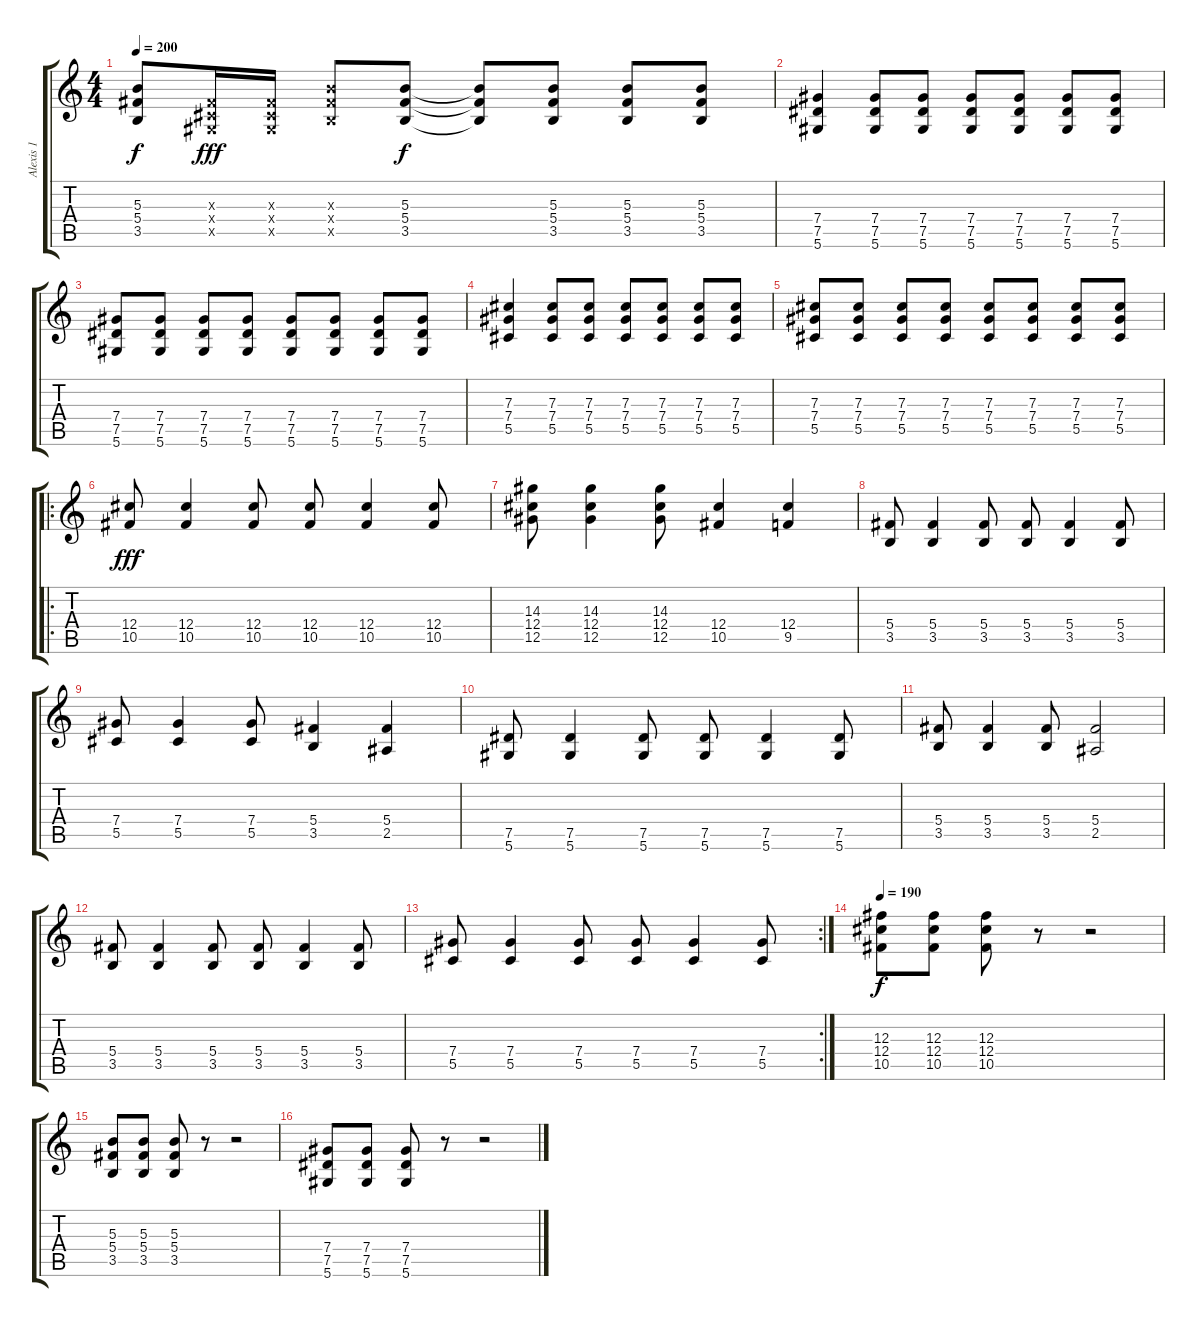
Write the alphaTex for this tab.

\track ("Alexis 1" "Alexis 1") {instrument distortionguitar}
\staff {score tabs}
\tuning (Eb4 Bb3 Gb3 Db3 Ab2 Eb2) {hide}
\ts (4 4)
\tempo 200
\clef g2
\ks c
(5.3 5.4 3.5).8{dy f} (0.3{x} 0.4{x} 0.5{x}).16{dy fff} (0.3{x} 0.4{x} 0.5{x}).16 (5.3{x} 5.4{x} 3.5{x}).8 (5.3 5.4 3.5).8{dy f} (5.3{t} 5.4{t} 3.5{t}).8 (5.3 5.4 3.5).8 (5.3 5.4 3.5).8 (5.3 5.4 3.5).8 |
(7.4 7.5 5.6).4 (7.4 7.5 5.6).8 (7.4 7.5 5.6).8 (7.4 7.5 5.6).8 (7.4 7.5 5.6).8 (7.4 7.5 5.6).8 (7.4 7.5 5.6).8 |
(7.4 7.5 5.6).8 (7.4 7.5 5.6).8 (7.4 7.5 5.6).8 (7.4 7.5 5.6).8 (7.4 7.5 5.6).8 (7.4 7.5 5.6).8 (7.4 7.5 5.6).8 (7.4 7.5 5.6).8 |
(7.3 7.4 5.5).4 (7.3 7.4 5.5).8 (7.3 7.4 5.5).8 (7.3 7.4 5.5).8 (7.3 7.4 5.5).8 (7.3 7.4 5.5).8 (7.3 7.4 5.5).8 |
(7.3 7.4 5.5).8 (7.3 7.4 5.5).8 (7.3 7.4 5.5).8 (7.3 7.4 5.5).8 (7.3 7.4 5.5).8 (7.3 7.4 5.5).8 (7.3 7.4 5.5).8 (7.3 7.4 5.5).8 |
\ro
(12.4 10.5).8{dy fff} (12.4 10.5).4 (12.4 10.5).8 (12.4 10.5).8 (12.4 10.5).4 (12.4 10.5).8 |
(14.3 12.4 12.5).8 (14.3 12.4 12.5).4 (14.3 12.4 12.5).8 (12.4 10.5).4 (12.4 9.5).4 |
(5.4 3.5).8 (5.4 3.5).4 (5.4 3.5).8 (5.4 3.5).8 (5.4 3.5).4 (5.4 3.5).8 |
(7.4 5.5).8 (7.4 5.5).4 (7.4 5.5).8 (5.4 3.5).4 (5.4 2.5).4 |
(7.5 5.6).8 (7.5 5.6).4 (7.5 5.6).8 (7.5 5.6).8 (7.5 5.6).4 (7.5 5.6).8 |
(5.4 3.5).8 (5.4 3.5).4 (5.4 3.5).8 (5.4 2.5).2 |
(5.4 3.5).8 (5.4 3.5).4 (5.4 3.5).8 (5.4 3.5).8 (5.4 3.5).4 (5.4 3.5).8 |
\rc 2
(7.4 5.5).8 (7.4 5.5).4 (7.4 5.5).8 (7.4 5.5).8 (7.4 5.5).4 (7.4 5.5).8 |
\tempo 190
(12.3 12.4 10.5).8{dy f volume 14 balance 12} (12.3 12.4 10.5).8 (12.3 12.4 10.5).8 r.8 r.2 |
(5.3 5.4 3.5).8 (5.3 5.4 3.5).8 (5.3 5.4 3.5).8 r.8 r.2 |
(7.4 7.5 5.6).8 (7.4 7.5 5.6).8 (7.4 7.5 5.6).8 r.8 r.2
